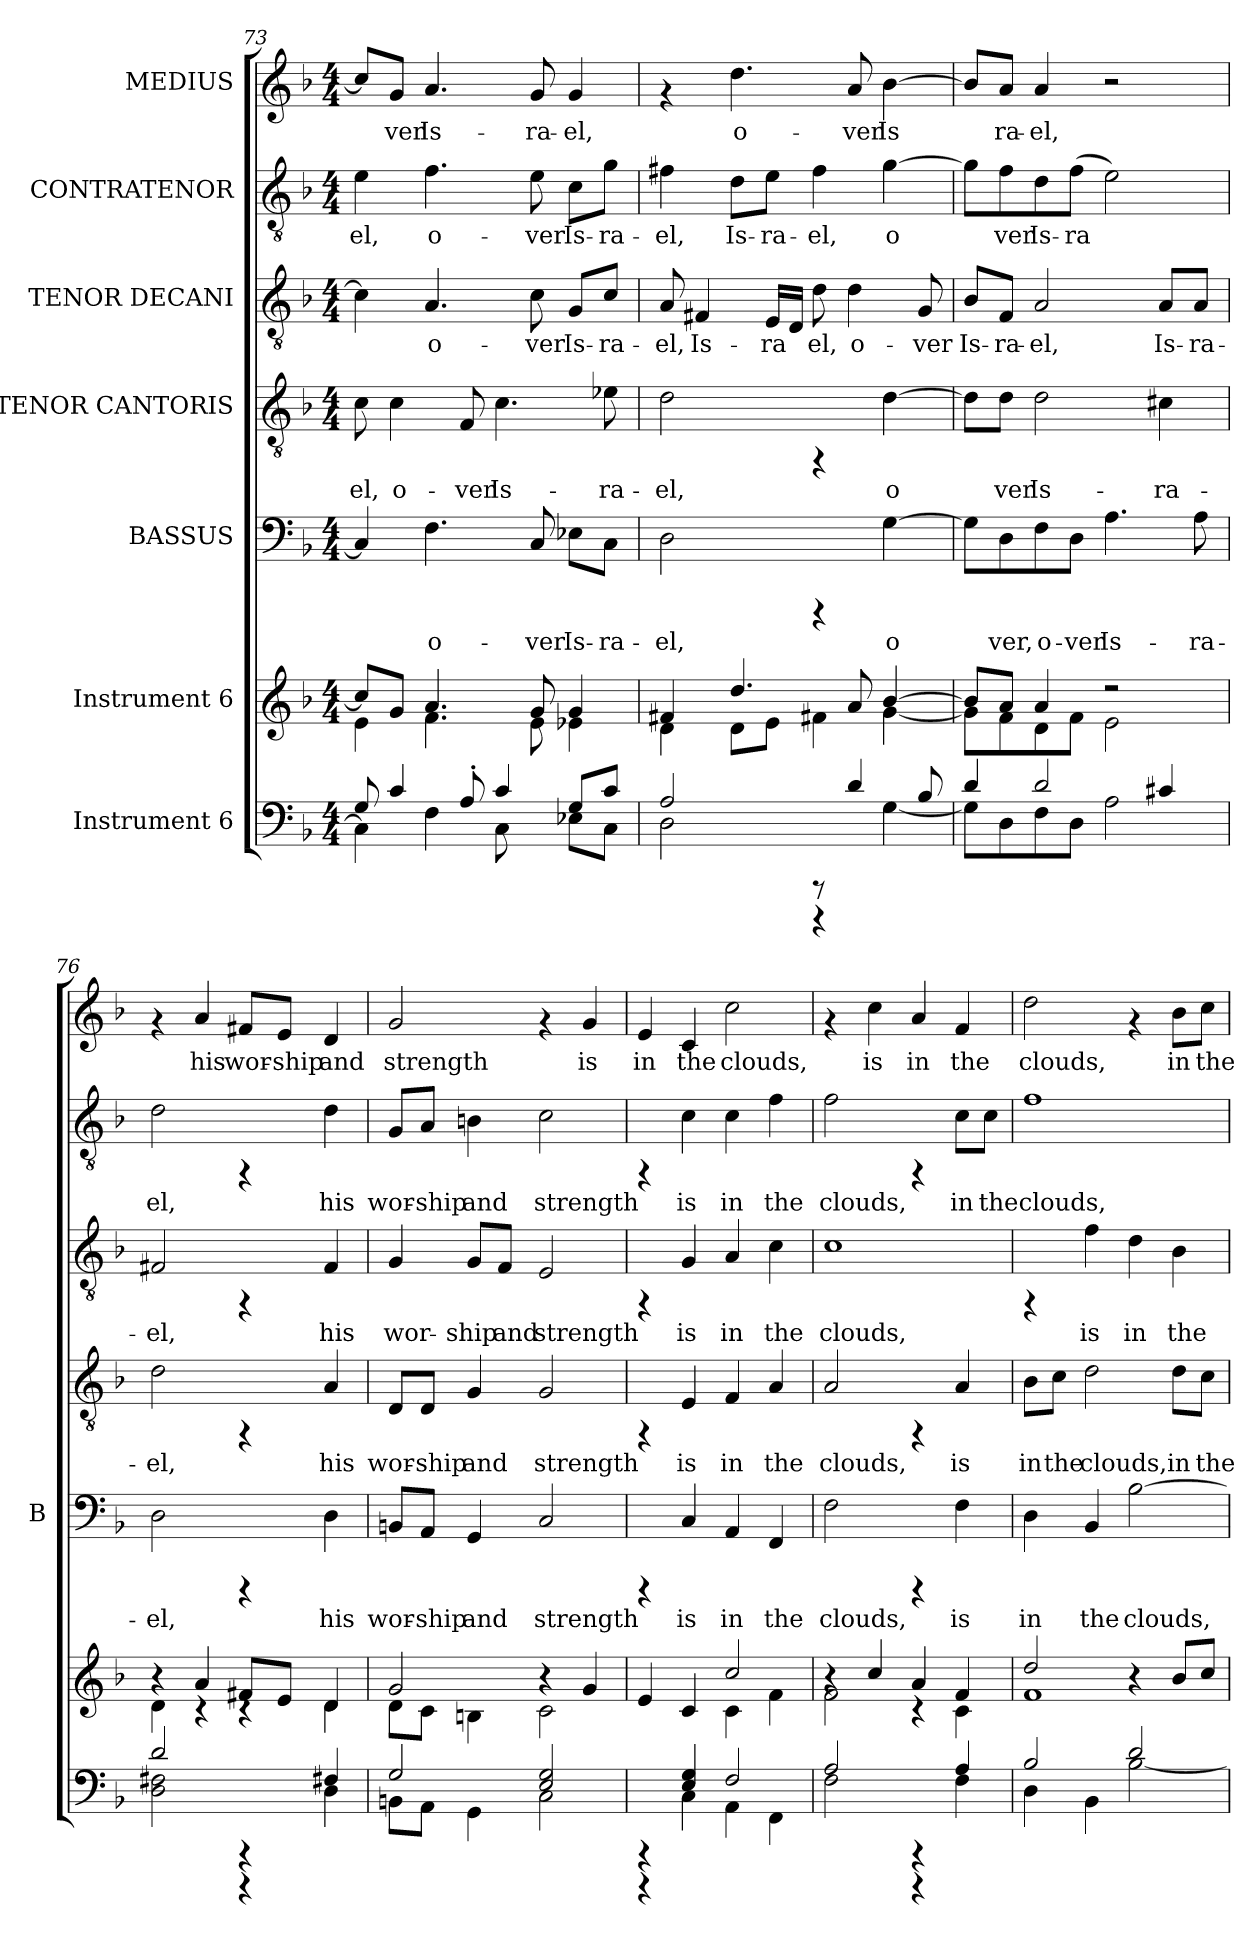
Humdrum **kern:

**kern	**kern	**kern	**text	**kern	**text	**kern	**text	**kern	**text	**kern	**text
*part7	*part6	*part5	*part5	*part4	*part4	*part3	*part3	*part2	*part2	*part1	*part1
*staff7	*staff6	*staff5	*staff5	*staff4	*staff4	*staff3	*staff3	*staff2	*staff2	*staff1	*staff1
*I"Instrument 6	*I"Instrument 6	*I"BASSUS	*	*I"TENOR CANTORIS	*	*I"TENOR DECANI	*	*I"CONTRATENOR	*	*I"MEDIUS	*
*	*	*I'B	*	*	*	*	*	*	*	*	*
*clefF4	*clefG2	*clefF4	*	*clefGv2	*	*clefGv2	*	*clefGv2	*	*clefG2	*
*k[b-]	*k[b-]	*k[b-]	*	*k[b-]	*	*k[b-]	*	*k[b-]	*	*k[b-]	*
*F:	*F:	*F:	*	*F:	*	*F:	*	*F:	*	*F:	*
*M4/4	*M4/4	*M4/4	*	*M4/4	*	*M4/4	*	*M4/4	*	*M4/4	*
=73	=73	=73	=73	=73	=73	=73	=73	=73	=73	=73	=73
*^	*^	*	*	*	*	*	*	*	*	*	*
!	!	!	!	!	!LO:LY:b:cj	!	!LO:LY:b:cj	!	!LO:LY:b:cj	!	!LO:LY:b:cj	!	!LO:LY:b:cj
8G/	4C\]	8cc/L]	4e\	4C/]	.	8c\	-el,	4c\]	.	4e\	-el,	8cc/L]	--
!	!	!	!	!	!	!	!LO:LY:b:cj	!	!	!	!	!	!LO:LY:b:cj
4c/	.	8g/J	.	.	.	4c\	o-	.	.	.	.	8g/J	-ver
!	!	!	!	!	!LO:LY:b:cj	!	!	!	!LO:LY:b:cj	!	!LO:LY:b:cj	!	!LO:LY:b:cj
.	4F\	4.a/	4.f\	4.F\	o-	.	.	4.A/	o-	4.f\	o-	4.a/	Is-
!	!	!	!	!	!	!	!LO:LY:b:cj	!	!	!	!	!	!
8A'</	.	.	.	.	.	8F/	-ver	.	.	.	.	.	.
!	!	!	!	!	!	!	!LO:LY:b:cj	!	!	!	!	!	!
4c/	8C\	.	.	.	.	4.c\	Is-	.	.	.	.	.	.
!	!	!	!	!	!LO:LY:b:cj	!	!	!	!LO:LY:b:cj	!	!LO:LY:b:cj	!	!LO:LY:b:cj
.	8ryy	8g/	8e\	8C/	-ver	.	.	8c\	-ver	8e\	-ver	8g/	-ra-
!	!	!	!	!	!LO:LY:b:cj	!	!	!	!LO:LY:b:cj	!	!LO:LY:b:cj	!	!LO:LY:b:cj
8G/L	8E-X\L	4g/	4e-X\	8E-X\L	Is-	.	.	8G/L	Is-	8c\L	Is-	4g/	-el,
!	!	!	!	!	!LO:LY:b:cj	!	!LO:LY:b:cj	!	!LO:LY:b:cj	!	!LO:LY:b:cj	!	!
8c/J	8C\J	.	.	8C\J	-ra-	8e-X\	-ra-	8c/J	-ra-	8g\J	-ra-	.	.
=74	=74	=74	=74	=74	=74	=74	=74	=74	=74	=74	=74	=74	=74
!	!	!	!	!	!LO:LY:b:cj	!	!LO:LY:b:cj	!	!LO:LY:b:cj	!	!LO:LY:b:cj	!	!
2A/	2D\	4f#X/	4d\	2D\	-el,	2d\	-el,	8A/	-el,	4f#X\	-el,	4rf	.
!	!	!	!	!	!	!	!	!	!LO:LY:b:cj	!	!	!	!
.	.	.	.	.	.	.	.	4F#X/	Is-	.	.	.	.
!	!	!	!	!	!	!	!	!	!	!	!LO:LY:b:cj	!	!LO:LY:b:cj
.	.	4.dd/	8d\L	.	.	.	.	.	.	8d\L	Is-	4.dd\	o-
!	!	!	!	!	!	!	!	!	!LO:LY:b:cj	!	!LO:LY:b:cj	!	!
.	.	.	8e\J	.	.	.	.	16E/L	-ra-	8e\J	-ra-	.	.
!	!	!	!	!	!	!	!	!	!LO:LY:b:cj	!	!	!	!
.	.	.	.	.	.	.	.	16D/J	--	.	.	.	.
!	!	!	!	!	!	!	!	!	!LO:LY:b:cj	!	!LO:LY:b:cj	!	!
8rEEE	4rGGGG	.	4f#X\	4rCCC	.	4rFF	.	8d\	-el,	4f#\	-el,	.	.
!	!	!	!	!	!	!	!	!	!LO:LY:b:cj	!	!	!	!LO:LY:b:cj
4d/	.	8a/	.	.	.	.	.	4d\	o-	.	.	8a/	-ver
!	!	!	!	!	!LO:LY:b:cj	!	!LO:LY:b:cj	!	!	!	!LO:LY:b:cj	!	!LO:LY:b:cj
.	[<4G\	[>4b-/	[<4g\	[>4G\	o-	[>4d\	o-	.	.	[>4g\	o-	[>4b-\	Is-
!	!	!	!	!	!	!	!	!	!LO:LY:b:cj	!	!	!	!
8B-/	.	.	.	.	.	.	.	8G/	-ver	.	.	.	.
=75	=75	=75	=75	=75	=75	=75	=75	=75	=75	=75	=75	=75	=75
!	!	!	!	!	!LO:LY:b:cj	!	!LO:LY:b:cj	!	!LO:LY:b:cj	!	!LO:LY:b:cj	!	!LO:LY:b:cj
4d/	8G\L]	8b-/L]	8g\L]	8G\L]	--	8d\L]	--	8B-/L	Is-	8g\L]	--	8b-/L]	--
!	!	!	!	!	!LO:LY:b:cj	!	!LO:LY:b:cj	!	!LO:LY:b:cj	!	!LO:LY:b:cj	!	!LO:LY:b:cj
.	8D\	8a/J	8f\	8D\	-ver,	8d\J	-ver	8F/J	-ra-	8f\	-ver	8a/J	-ra-
!	!	!	!	!	!LO:LY:b:cj	!	!LO:LY:b:cj	!	!LO:LY:b:cj	!	!LO:LY:b:cj	!	!LO:LY:b:cj
2d/	8F\	4a/	8d\	8F\	o-	2d\	Is-	2A/	-el,	8d\	Is-	4a/	-el,
!	!	!	!	!	!LO:LY:b:cj	!	!	!	!	!	!LO:LY:b:cj	!	!
.	8D\J	.	8f\J	8D\J	-ver	.	.	.	.	(>8f\J	-ra-	.	.
!	!	!	!	!	!LO:LY:b:cj	!	!	!	!	!	!LO:LY:b:cj	!	!
.	2A\	2r	2e\	4.A\	Is-	.	.	.	.	2e\)	--	2r	.
!	!	!	!	!	!	!	!LO:LY:b:cj	!	!LO:LY:b:cj	!	!	!	!
4c#X/	.	.	.	.	.	4c#X\	-ra-	8A/L	Is-	.	.	.	.
!	!	!	!	!	!LO:LY:b:cj	!	!	!	!LO:LY:b:cj	!	!	!	!
.	.	.	.	8A\	-ra-	.	.	8A/J	-ra-	.	.	.	.
=76	=76	=76	=76	=76	=76	=76	=76	=76	=76	=76	=76	=76	=76
!	!	!	!	!	!LO:LY:b:cj	!	!LO:LY:b:cj	!	!LO:LY:b:cj	!	!LO:LY:b:cj	!	!
2d/	2D\ 2F#X\	4ra	4d\	2D\	-el,	2d\	-el,	2F#X/	-el,	2d\	-el,	4rf	.
!	!	!	!	!	!	!	!	!	!	!	!	!	!LO:LY:b:cj
.	.	4a/	4rc	.	.	.	.	.	.	.	.	4a/	his
!	!	!	!	!	!	!	!	!	!	!	!	!	!LO:LY:b:cj
4rEEE	4rGGGG	8f#X/L	4rc	4rCCC	.	4rFF	.	4rFF	.	4rFF	.	8f#X/L	wor-
!	!	!	!	!	!	!	!	!	!	!	!	!	!LO:LY:b:cj
.	.	8e/J	.	.	.	.	.	.	.	.	.	8e/J	-ship
!	!	!	!	!	!LO:LY:b:cj	!	!LO:LY:b:cj	!	!LO:LY:b:cj	!	!LO:LY:b:cj	!	!LO:LY:b:cj
4F#X/	4D\	4d/	4d\	4D\	his	4A/	his	4F#/	his	4d\	his	4d/	and
!!LO:PB:g=z
=77	=77	=77	=77	=77	=77	=77	=77	=77	=77	=77	=77	=77	=77
!	!	!	!	!	!LO:LY:b:cj	!	!LO:LY:b:cj	!	!LO:LY:b:cj	!	!LO:LY:b:cj	!	!LO:LY:b:cj
2G/	8BBn\L	2g/	8d\L	8BBn/L	wor-	8D/L	wor-	4G/	wor-	8G/L	wor-	2g/	strength
!	!	!	!	!	!LO:LY:b:cj	!	!LO:LY:b:cj	!	!	!	!LO:LY:b:cj	!	!
.	8AA\J	.	8c\J	8AA/J	-ship	8D/J	-ship	.	.	8A/J	-ship	.	.
!	!	!	!	!	!LO:LY:b:cj	!	!LO:LY:b:cj	!	!LO:LY:b:cj	!	!LO:LY:b:cj	!	!
.	4GG\	.	4Bn\	4GG/	and	4G/	and	8G/L	-ship	4Bn\	and	.	.
!	!	!	!	!	!	!	!	!	!LO:LY:b:cj	!	!	!	!
.	.	.	.	.	.	.	.	8F/J	and	.	.	.	.
!	!	!	!	!	!LO:LY:b:cj	!	!LO:LY:b:cj	!	!LO:LY:b:cj	!	!LO:LY:b:cj	!	!
2G/ 2E/	2C\	4ra	2c\	2C/	strength	2G/	strength	2E/	strength	2c\	strength	4rf	.
!	!	!	!	!	!	!	!	!	!	!	!	!	!LO:LY:b:cj
.	.	4g/	.	.	.	.	.	.	.	.	.	4g/	is
=78	=78	=78	=78	=78	=78	=78	=78	=78	=78	=78	=78	=78	=78
!	!	!	!	!	!	!	!	!	!	!	!	!	!LO:LY:b:cj
4rGGGG	4rEEE	4e/	2ryy	4rCCC	.	4rFF	.	4rFF	.	4rFF	.	4e/	in
!	!	!	!	!	!LO:LY:b:cj	!	!LO:LY:b:cj	!	!LO:LY:b:cj	!	!LO:LY:b:cj	!	!LO:LY:b:cj
4G/ 4E/	4C\	4c/	.	4C/	is	4E/	is	4G/	is	4c\	is	4c/	the
!	!	!	!	!	!LO:LY:b:cj	!	!LO:LY:b:cj	!	!LO:LY:b:cj	!	!LO:LY:b:cj	!	!LO:LY:b:cj
2F/	4AA\	2cc/	4c\	4AA/	in	4F/	in	4A/	in	4c\	in	2cc\	clouds,
!	!	!	!	!	!LO:LY:b:cj	!	!LO:LY:b:cj	!	!LO:LY:b:cj	!	!LO:LY:b:cj	!	!
.	4FF\	.	4f\	4FF/	the	4A/	the	4c\	the	4f\	the	.	.
=79	=79	=79	=79	=79	=79	=79	=79	=79	=79	=79	=79	=79	=79
!	!	!	!	!	!LO:LY:b:cj	!	!LO:LY:b:cj	!	!LO:LY:b:cj	!	!LO:LY:b:cj	!	!
2A/	2F\	4ra	2f\	2F\	clouds,	2A/	clouds,	1c	clouds,	2f\	clouds,	4rf	.
!	!	!	!	!	!	!	!	!	!	!	!	!	!LO:LY:b:cj
.	.	4cc/	.	.	.	.	.	.	.	.	.	4cc\	is
!	!	!	!	!	!	!	!	!	!	!	!	!	!LO:LY:b:cj
4rEEE	4rGGGG	4a/	4rc	4rCCC	.	4rFF	.	.	.	4rFF	.	4a/	in
!	!	!	!	!	!LO:LY:b:cj	!	!LO:LY:b:cj	!	!	!	!LO:LY:b:cj	!	!LO:LY:b:cj
4A/	4F\	4f/	4c\	4F\	is	4A/	is	.	.	8c\L	in	4f/	the
!	!	!	!	!	!	!	!	!	!	!	!LO:LY:b:cj	!	!
.	.	.	.	.	.	.	.	.	.	8c\J	the	.	.
=80	=80	=80	=80	=80	=80	=80	=80	=80	=80	=80	=80	=80	=80
!	!	!	!	!	!LO:LY:b:cj	!	!LO:LY:b:cj	!	!	!	!LO:LY:b:cj	!	!LO:LY:b:cj
2B-/	4D\	2dd/	1f	4D\	in	8B-\L	in	4rFF	.	1f	clouds,	2dd\	clouds,
!	!	!	!	!	!	!	!LO:LY:b:cj	!	!	!	!	!	!
.	.	.	.	.	.	8c\J	the	.	.	.	.	.	.
!	!	!	!	!	!LO:LY:b:cj	!	!LO:LY:b:cj	!	!LO:LY:b:cj	!	!	!	!
.	4BB-\	.	.	4BB-/	the	2d\	clouds,	4f\	is	.	.	.	.
!	!	!	!	!	!LO:LY:b:cj	!	!	!	!LO:LY:b:cj	!	!	!	!
2d/	[<2B-\	4ra	.	[>2B-\	clouds,	.	.	4d\	in	.	.	4rf	.
!	!	!	!	!	!	!	!LO:LY:b:cj	!	!LO:LY:b:cj	!	!	!	!LO:LY:b:cj
.	.	8b-/L	.	.	.	8d\L	in	4B-\	the	.	.	8b-\L	in
!	!	!	!	!	!	!	!LO:LY:b:cj	!	!	!	!	!	!LO:LY:b:cj
.	.	8cc/J	.	.	.	8c\J	the	.	.	.	.	8cc\J	the
*v	*v	*	*	*	*	*	*	*	*	*	*	*	*
*	*v	*v	*	*	*	*	*	*	*	*	*	*
=	=	=	=	=	=	=	=	=	=	=	=
*-	*-	*-	*-	*-	*-	*-	*-	*-	*-	*-	*-
